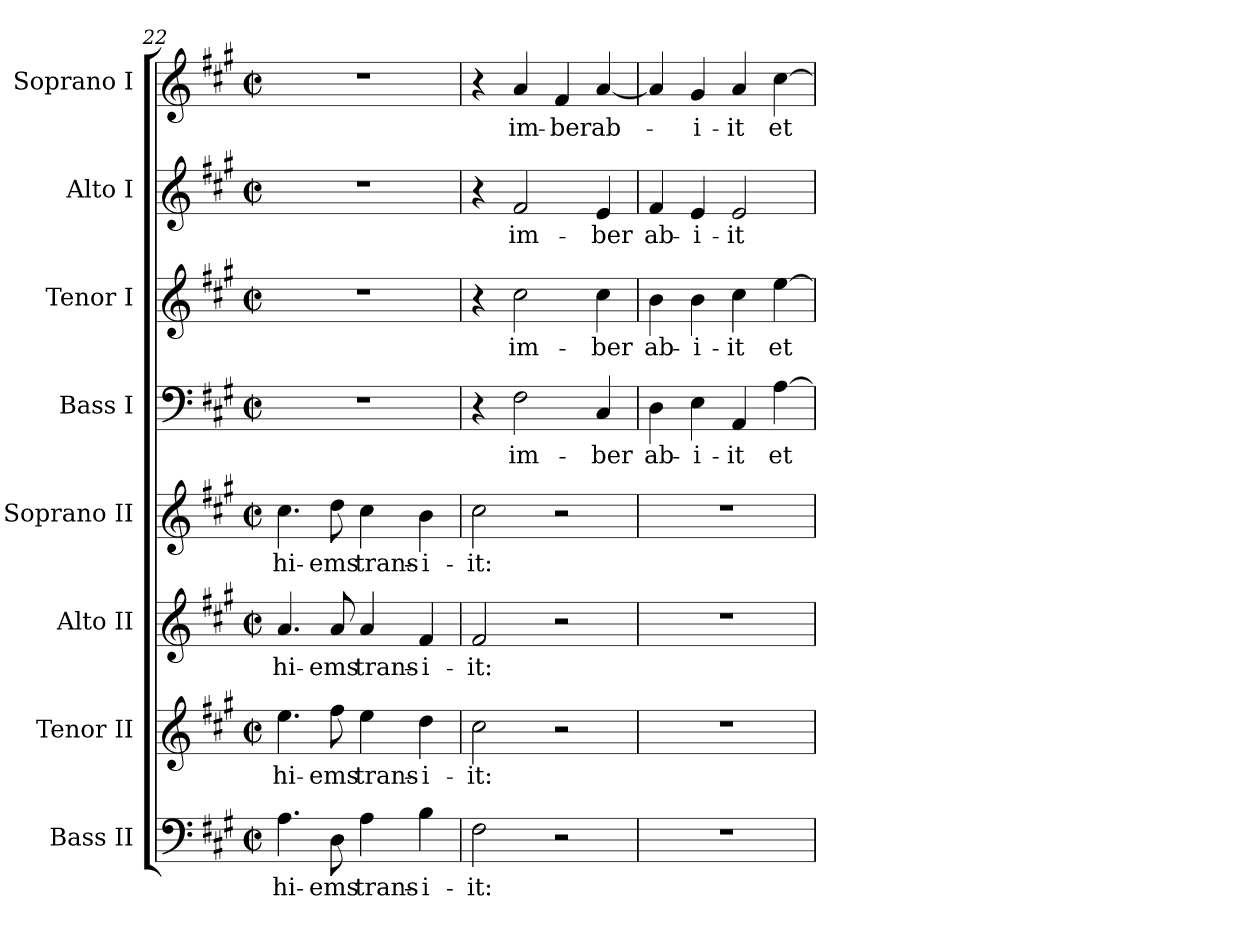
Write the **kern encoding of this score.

**kern	**text	**kern	**text	**kern	**text	**kern	**text	**kern	**text	**kern	**text	**kern	**text	**kern	**text
*part8	*part8	*part7	*part7	*part6	*part6	*part5	*part5	*part4	*part4	*part3	*part3	*part2	*part2	*part1	*part1
*staff8	*staff8	*staff7	*staff7	*staff6	*staff6	*staff5	*staff5	*staff4	*staff4	*staff3	*staff3	*staff2	*staff2	*staff1	*staff1
*I"Bass II	*	*I"Tenor II	*	*I"Alto II	*	*I"Soprano II	*	*I"Bass I	*	*I"Tenor I	*	*I"Alto I	*	*I"Soprano I	*
*I'B. II	*	*I'T. II	*	*I'A. II	*	*	*	*I'B. I	*	*I'T. I	*	*I'A. I	*	*	*
*clefF4	*	*clefG2	*	*clefG2	*	*clefG2	*	*clefF4	*	*clefG2	*	*clefG2	*	*clefG2	*
*	*	*ITrd7c12	*	*	*	*	*	*	*	*ITrd7c12	*	*	*	*	*
*k[f#c#g#]	*	*k[f#c#g#]	*	*k[f#c#g#]	*	*k[f#c#g#]	*	*k[f#c#g#]	*	*k[f#c#g#]	*	*k[f#c#g#]	*	*k[f#c#g#]	*
*A:	*	*A:	*	*A:	*	*A:	*	*A:	*	*A:	*	*A:	*	*A:	*
*M2/2	*	*M2/2	*	*M2/2	*	*M2/2	*	*M2/2	*	*M2/2	*	*M2/2	*	*M2/2	*
*met(c|)	*	*met(c|)	*	*met(c|)	*	*met(c|)	*	*met(c|)	*	*met(c|)	*	*met(c|)	*	*met(c|)	*
=22	=22	=22	=22	=22	=22	=22	=22	=22	=22	=22	=22	=22	=22	=22	=22
!	!LO:LY:b:color=#000000	!	!	!	!	!	!	!	!	!	!	!	!	!	!
!	!	!	!LO:LY:b:color=#000000	!	!	!	!	!	!	!	!	!	!	!	!
!	!	!	!	!	!LO:LY:b:color=#000000	!	!	!	!	!	!	!	!	!	!
!	!	!	!	!	!	!	!LO:LY:b:color=#000000	!	!	!	!	!	!	!	!
4.Ai\	hi-	4.ei\	hi-	4.ai/	hi-	4.cc#i\	hi-	1r	.	1r	.	1r	.	1r	.
!	!LO:LY:b:color=#000000	!	!	!	!	!	!	!	!	!	!	!	!	!	!
!	!	!	!LO:LY:b:color=#000000	!	!	!	!	!	!	!	!	!	!	!	!
!	!	!	!	!	!LO:LY:b:color=#000000	!	!	!	!	!	!	!	!	!	!
!	!	!	!	!	!	!	!LO:LY:b:color=#000000	!	!	!	!	!	!	!	!
8Di\	-ems	8f#i\	-ems	8ai/	-ems	8ddi\	-ems	.	.	.	.	.	.	.	.
!	!LO:LY:b:color=#000000	!	!	!	!	!	!	!	!	!	!	!	!	!	!
!	!	!	!LO:LY:b:color=#000000	!	!	!	!	!	!	!	!	!	!	!	!
!	!	!	!	!	!LO:LY:b:color=#000000	!	!	!	!	!	!	!	!	!	!
!	!	!	!	!	!	!	!LO:LY:b:color=#000000	!	!	!	!	!	!	!	!
4Ai\	trans-	4ei\	trans-	4ai/	trans-	4cc#i\	trans-	.	.	.	.	.	.	.	.
!	!LO:LY:b:color=#000000	!	!	!	!	!	!	!	!	!	!	!	!	!	!
!	!	!	!LO:LY:b:color=#000000	!	!	!	!	!	!	!	!	!	!	!	!
!	!	!	!	!	!LO:LY:b:color=#000000	!	!	!	!	!	!	!	!	!	!
!	!	!	!	!	!	!	!LO:LY:b:color=#000000	!	!	!	!	!	!	!	!
4Bi\	-i-	4di\	-i-	4f#i/	-i-	4bi\	-i-	.	.	.	.	.	.	.	.
=23	=23	=23	=23	=23	=23	=23	=23	=23	=23	=23	=23	=23	=23	=23	=23
!	!LO:LY:b:color=#000000	!	!	!	!	!	!	!	!	!	!	!	!	!	!
!	!	!	!LO:LY:b:color=#000000	!	!	!	!	!	!	!	!	!	!	!	!
!	!	!	!	!	!LO:LY:b:color=#000000	!	!	!	!	!	!	!	!	!	!
!	!	!	!	!	!	!	!LO:LY:b:color=#000000	!	!	!	!	!	!	!	!
2F#i\	-it:	2c#i\	-it:	2f#i/	-it:	2cc#i\	-it:	4r	.	4r	.	4r	.	4r	.
!	!	!	!	!	!	!	!	!	!LO:LY:b:color=#000000	!	!	!	!	!	!
!	!	!	!	!	!	!	!	!	!	!	!LO:LY:b:color=#000000	!	!	!	!
!	!	!	!	!	!	!	!	!	!	!	!	!	!LO:LY:b:color=#000000	!	!
!	!	!	!	!	!	!	!	!	!	!	!	!	!	!	!LO:LY:b:color=#000000
.	.	.	.	.	.	.	.	2F#i\	im-	2c#i\	im-	2f#i/	im-	4ai/	im-
!	!	!	!	!	!	!	!	!	!	!	!	!	!	!	!LO:LY:b:color=#000000
2r	.	2r	.	2r	.	2r	.	.	.	.	.	.	.	4f#i/	-ber
!	!	!	!	!	!	!	!	!	!LO:LY:b:color=#000000	!	!	!	!	!	!
!	!	!	!	!	!	!	!	!	!	!	!LO:LY:b:color=#000000	!	!	!	!
!	!	!	!	!	!	!	!	!	!	!	!	!	!LO:LY:b:color=#000000	!	!
!	!	!	!	!	!	!	!	!	!	!	!	!	!	!	!LO:LY:b:color=#000000
.	.	.	.	.	.	.	.	4C#i/	-ber	4c#i\	-ber	4ei/	-ber	[<4ai/	ab-
=24	=24	=24	=24	=24	=24	=24	=24	=24	=24	=24	=24	=24	=24	=24	=24
!	!	!	!	!	!	!	!	!	!LO:LY:b:color=#000000	!	!	!	!	!	!
!	!	!	!	!	!	!	!	!	!	!	!LO:LY:b:color=#000000	!	!	!	!
!	!	!	!	!	!	!	!	!	!	!	!	!	!LO:LY:b:color=#000000	!	!
1r	.	1r	.	1r	.	1r	.	4Di\	ab-	4Bi\	ab-	4f#i/	ab-	4ai/]	.
!	!	!	!	!	!	!	!	!	!LO:LY:b:color=#000000	!	!	!	!	!	!
!	!	!	!	!	!	!	!	!	!	!	!LO:LY:b:color=#000000	!	!	!	!
!	!	!	!	!	!	!	!	!	!	!	!	!	!LO:LY:b:color=#000000	!	!
!	!	!	!	!	!	!	!	!	!	!	!	!	!	!	!LO:LY:b:color=#000000
.	.	.	.	.	.	.	.	4Ei\	-i-	4Bi\	-i-	4ei/	-i-	4g#i/	-i-
!	!	!	!	!	!	!	!	!	!LO:LY:b:color=#000000	!	!	!	!	!	!
!	!	!	!	!	!	!	!	!	!	!	!LO:LY:b:color=#000000	!	!	!	!
!	!	!	!	!	!	!	!	!	!	!	!	!	!LO:LY:b:color=#000000	!	!
!	!	!	!	!	!	!	!	!	!	!	!	!	!	!	!LO:LY:b:color=#000000
.	.	.	.	.	.	.	.	4AAi/	-it	4c#i\	-it	2ei/	-it	4ai/	-it
!	!	!	!	!	!	!	!	!	!LO:LY:b:color=#000000	!	!	!	!	!	!
!	!	!	!	!	!	!	!	!	!	!	!LO:LY:b:color=#000000	!	!	!	!
!	!	!	!	!	!	!	!	!	!	!	!	!	!	!	!LO:LY:b:color=#000000
.	.	.	.	.	.	.	.	[>4Ai\	et	[>4ei\	et	.	.	[>4cc#i\	et
=	=	=	=	=	=	=	=	=	=	=	=	=	=	=	=
*-	*-	*-	*-	*-	*-	*-	*-	*-	*-	*-	*-	*-	*-	*-	*-
